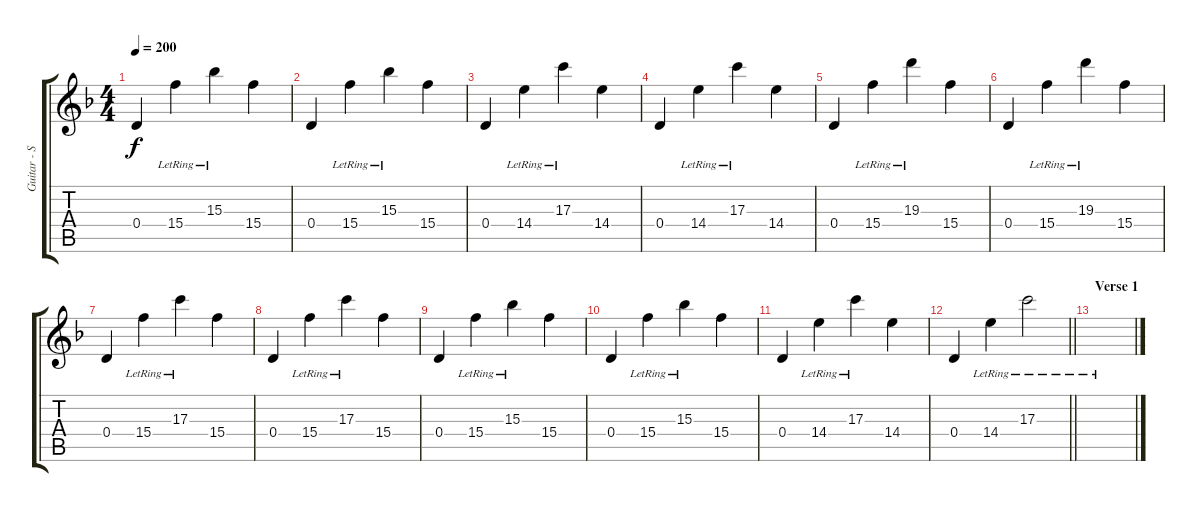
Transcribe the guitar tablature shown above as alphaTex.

\track ("Guitar - Simon Neil" "Guitar - S") {instrument electricguitarclean}
\staff {score tabs}
\tuning (E4 B3 G3 D3 A2 D2) {hide}
\ts (4 4)
\tempo 200
\clef g2
\ks f
0.4.4{dy f} 15.4{lr}.4 15.3{lr}.4 15.4.4 |
0.4.4 15.4{lr}.4 15.3{lr}.4 15.4.4 |
0.4.4 14.4{lr}.4 17.3{lr}.4 14.4.4 |
0.4.4 14.4{lr}.4 17.3{lr}.4 14.4.4 |
0.4.4 15.4{lr}.4 19.3{lr}.4 15.4.4 |
0.4.4 15.4{lr}.4 19.3{lr}.4 15.4.4 |
0.4.4 15.4{lr}.4 17.3{lr}.4 15.4.4 |
0.4.4 15.4{lr}.4 17.3{lr}.4 15.4.4 |
0.4.4 15.4{lr}.4 15.3{lr}.4 15.4.4 |
0.4.4 15.4{lr}.4 15.3{lr}.4 15.4.4 |
0.4.4 14.4{lr}.4 17.3{lr}.4 14.4.4 |
\barLineRight lightlight
0.4.4 14.4{lr}.4 17.3{lr}.2 |
\section ("" "Verse 1")
